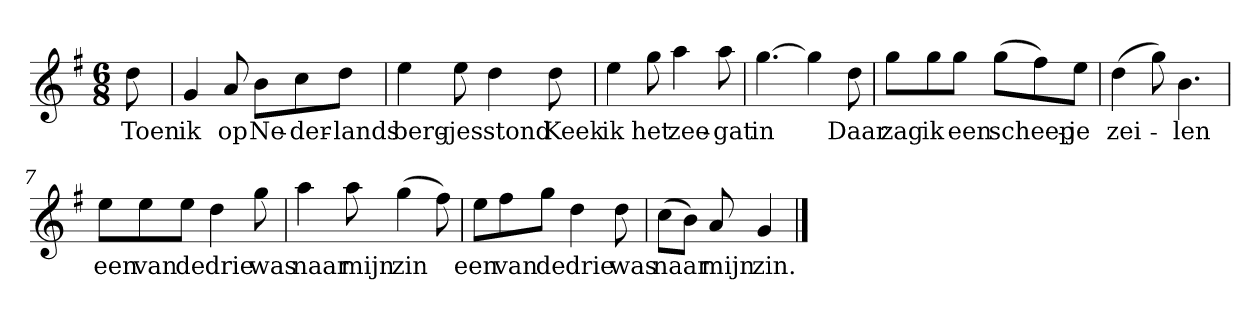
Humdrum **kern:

**kern	**text
*part1	*part1
*staff1	*staff1
*clefG2	*
*k[f#]	*
*G:	*
*M6/8	*
*MM120	*
=	=
8dd	Toen
=1	=1
4g	ik
8a	op
8b\L	Ne-
8cc\	-der-
8dd\J	-lands
=2	=2
4ee	berg-
8ee	-jes
4dd	stond
8dd	Keek
=3	=3
4ee	ik
8gg	het
4aa	zee-
8aa	-gat
=4	=4
[4.gg	in
4gg]	.
8dd	Daar
=5	=5
8gg\L	zag
8gg\	ik
8gg\J	een
(8gg\L	scheep-
8ff#\)	.
8ee\J	-je
=6	=6
(4dd	zei-
8gg)	.
4.b	-len
=7	=7
8ee\L	een
8ee\	van
8ee\J	de
4dd	drie
8gg	was
=8	=8
4aa	naar
8aa	mijn
(4gg	zin
8ff#)	.
=9	=9
8ee\L	een
8ff#\	van
8gg\J	de
4dd	drie
8dd	was
=10	=10
(8cc\L	naar
8b\J)	.
8a	mijn
4g	zin.
==	==
*-	*-
